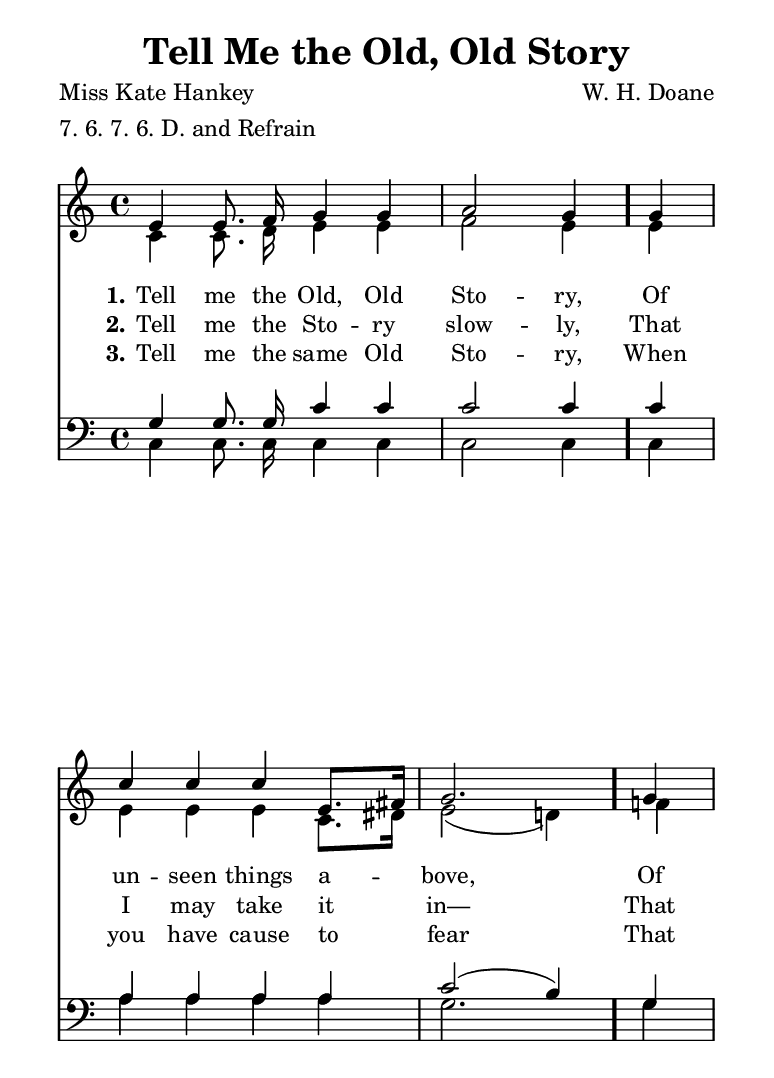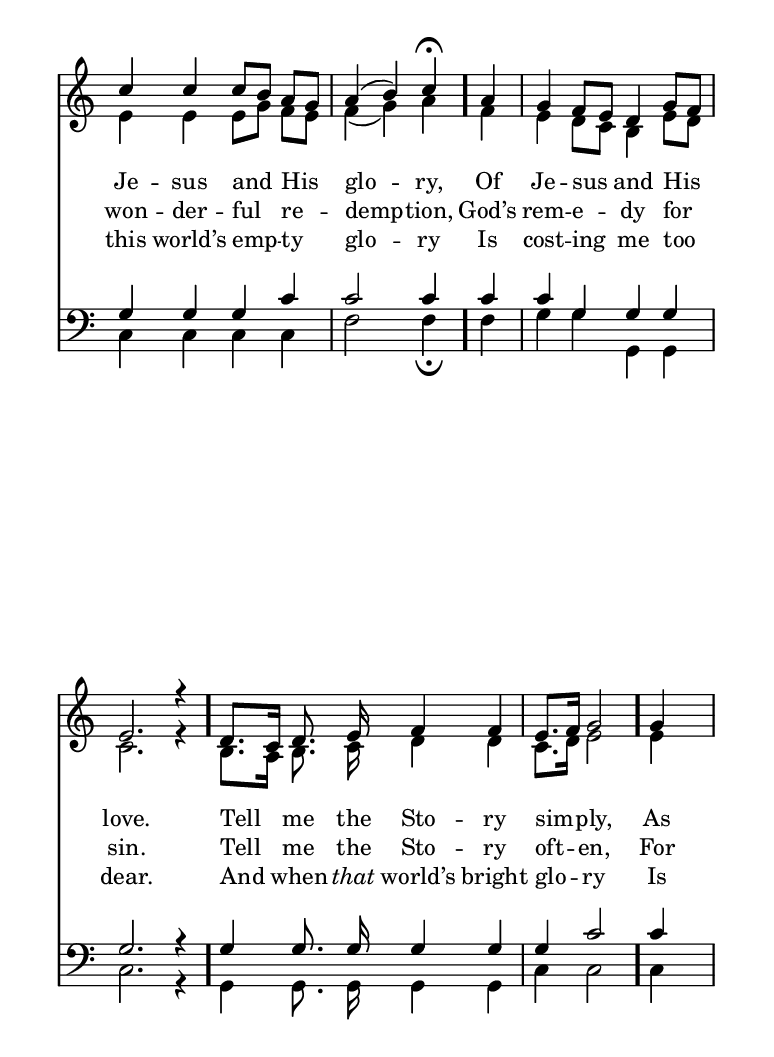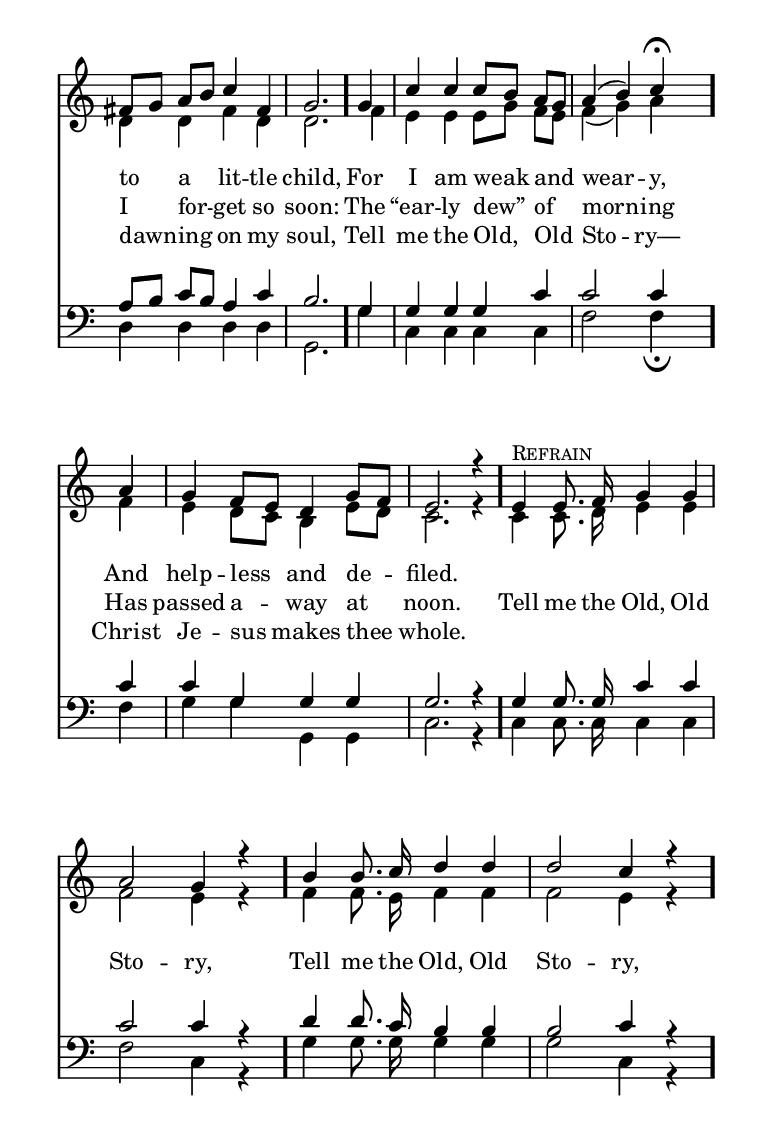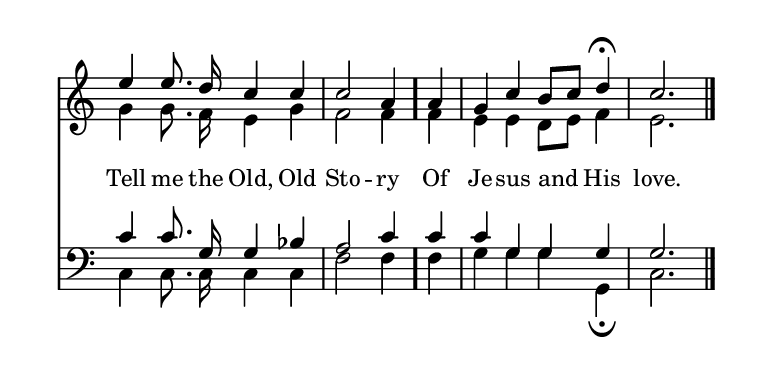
\include "common/global.ily"
\paper {
  \include "common/paper.ily"
  %ragged-bottom = ##t
  %ragged-last-bottom = ##t
  systems-per-page = ##f
  %page-count = ##f
}

\header{
  hymnnumber = "37"
  title = "Tell Me the Old, Old Story"
  tunename = ""
  meter = "7. 6. 7. 6. D. and Refrain"
  poet = "Miss Kate Hankey"
  composer = "W. H. Doane"
  %copyright = ""
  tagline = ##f
}

% for fermata in MIDI
ta = { \tempo 4=80 }
tb = { \tempo 4=32 }

patternAA = { \ta c4 c8. c16 c4 c4 | c2 c4 }
patternBA = { \ta c4 | c4 c4 c4 c8.[ c16] | c2. }
patternBB = { \ta c4 | c4 c4 c4 c8.[ c16] | c2( c4) }
patternBC = { \ta c4 | c4 c4 c4 c4        | c2( c4) }
patternBD = { \ta c4 | c4 c4 c4 c4        | c2.     }
patternCA = { \ta c4 | c4 c4 c8[ c8] c8[ c8] | c4( c4) \tb c4 \fermata }
patternCB = { \ta c4 | c4 c4 c4      c4      | c2      \tb c4 \fermata }
patternCC = { \ta c4 | c4 c4 c8[ c8] c8[ c8] | c4( c4) \tb c4          }
patternCD = { \ta c4 | c4 c4 c4      c4      | c2      \tb c4          }
patternDA = { \ta c4 | c4 c8[ c8] c4 c8[ c8] | c2. c4 }
patternDB = { \ta c4 | c4 c4      c4 c4      | c2. c4 }
patternEA = { \ta c8.[ c16] c8. c16 c4 c4 | c8.[ c16] c2 }
patternEB = { \ta c4        c8. c16 c4 c4 | c4        c2 }
patternFA = { \ta c4 | c8[ c8] c8[ c8] c4 c4 | c2. }
patternFB = { \ta c4 | c4      c4      c4 c4 | c2. }
patternGA = { \ta c4 c8. c16 c4 c4 | c2 c4 c4 }
patternGB = { \ta c4 c8. c16 c4 c4 | c2 c4 }
patternHA = { \ta c4 | c4 c4 c8[ c8] \tb c4 \fermata \ta | c2. c4 }
patternHB = { \ta c4 | c4 c4 c4      \tb c4 \fermata \ta | c2. c4 }
patternHC = { \ta c4 | c4 c4 c8[ c8] \tb c4          \ta | c2. c4 }
patternHD = { \ta c4 | c4 c4 c4      \tb c4          \ta | c2. c4 }

global = {
  \include "common/overrides.ily"
  \override Staff.TimeSignature.style = #'()
  \time 4/4
  \override Score.MetronomeMark.transparent = ##t % hide all fermata changes too
  \ta
  \key c \major
  %\partial 4
  \autoBeamOff
}

notesSoprano = {
\global
\relative c' {

  \changePitch \patternAA { e e f g g | a g }
  \changePitch \patternBA { g | c c c e, fis | g }
  \changePitch \patternCA { g | c c c b a g | a b c }
  \changePitch \patternDA { a | g f e d g f | e r }

  \changePitch \patternEA { d c d e f f | e f g }
  \changePitch \patternFA { g | fis g a b c fis, | g }
  \changePitch \patternCA { g | c c c b a g | a b c }
  \changePitch \patternDA { a | g f e d g f | e r }

  << s^\markup { \small \caps "Refrain" }
  \changePitch \patternGA { e e f g g | a g r } >>
  \changePitch \patternGA { b b c d d | d c r }
  \changePitch \patternGB { e e d c c | c a }
  \changePitch \patternHA { a | g c b c d | c }

  \bar "|."

}
}

notesAlto = {
\global
\relative e' {

  \changePitch \patternAA { c c d e e | f e }
  \changePitch \patternBB { e | e e e c dis | e d! }
  \changePitch \patternCC { f! | e e e g f e | f g a }
  \changePitch \patternDA { f | e d c b e d | c r }

  \changePitch \patternEA { b a b c d d | c d e }
  \changePitch \patternFB { e | d d fis d | d }
  \changePitch \patternCC { f | e e e g f e | f g a }
  \changePitch \patternDA { f | e d c b e d | c r }

  \changePitch \patternGA { c c d e e | f e r }
  \changePitch \patternGA { f f e f f | f e r }
  \changePitch \patternGB { g g f e g | f f }
  \changePitch \patternHC { f | e e d e f | e }

}
}

notesTenor = {
\global
\relative a {

  \changePitch \patternAA { g g g c c | c c }
  \changePitch \patternBC { c a a a a | c b }
  \changePitch \patternCD { g | g g g c | c c }
  \changePitch \patternDB { c | c g g g | g r }

  \changePitch \patternEB { g g g g g | g c }
  \changePitch \patternFA { c a b c b a c | b }
  \changePitch \patternCD { g | g g g c | c c }
  \changePitch \patternDB { c | c g g g | g r }

  \changePitch \patternGA { g g g c c | c c r }
  \changePitch \patternGA { d d c b b | b c r }
  \changePitch \patternGB { c c g g bes | a c }
  \changePitch \patternHD { c | c g g g | g }

}
}

notesBass = {
\global
\relative f {

  \changePitch \patternAA { c c c c c | c c }
  \changePitch \patternBD { c | a' a a a | g }
  \changePitch \patternCB { g | c, c c c | f f }
  \changePitch \patternDB { f | g g g, g | c r }

  \changePitch \patternEB { g g g g g | c c }
  \changePitch \patternFB { c | d d d d | g, }
  \changePitch \patternCB { g' | c, c c c | f f }
  \changePitch \patternDB { f | g g g, g | c r }

  \changePitch \patternGA { c c c c c | f c r }
  \changePitch \patternGA { g' g g g g | g c, r }
  \changePitch \patternGB { c c c c c | f f }
  \changePitch \patternHB { f | g g g g, | c }

}
}

Refrain = \lyricmode {

Tell me the Old, Old Sto -- ry, \bar "."
Tell me the Old, Old Sto -- ry, \bar "."
Tell me the Old, Old Sto -- ry \bar "."
Of Je -- sus and His love. \bar "."

}

wordsA = \lyricmode {
\set stanza = "1."

Tell me the Old, Old Sto -- ry, \bar "."
Of un -- seen things a -- bove, \bar "."
Of Je -- sus and His glo -- ry, \bar "."
Of Je -- sus and His love. \bar "."
Tell me the Sto -- ry sim -- ply, \bar "."
As to a lit -- tle child, \bar "."
For I am weak and wear -- y, \bar "."
And help -- less and de -- filed. \bar "."

}

wordsB = \lyricmode {
\set stanza = "2."

Tell me the Sto -- ry slow -- ly,
That I may take it in—
That won -- der -- ful re -- demp -- tion,
God’s rem -- e -- dy for sin.
Tell me the Sto -- ry oft -- en,
For I for -- get so soon:
The “ear -- ly dew” of morn -- ing
Has passed a -- way at noon.

\Refrain

}

wordsC = \lyricmode {
\set stanza = "3."

Tell me the same Old Sto -- ry,
When you have cause to fear
That this world’s emp -- ty glo -- ry
Is cost -- ing me too dear.
And when { \italicsOn } that { \italicsOff } world’s bright glo -- ry
Is dawn -- ing on my soul,
Tell me the Old, Old Sto -- ry—
Christ Je -- sus makes thee whole.

}

\score {
  \context ChoirStaff <<
    \context Staff = upper <<
      \set ChoirStaff.systemStartDelimiter = #'SystemStartBar
      \context Voice  = sopranos { \voiceOne << \notesSoprano >> }
      \context Voice  = altos { \voiceTwo << \notesAlto >> }
      \context Lyrics = one   \lyricsto sopranos \wordsA
      \context Lyrics = two   \lyricsto sopranos \wordsB
      \context Lyrics = three \lyricsto sopranos \wordsC
    >>
    \context Staff = men <<
      \clef bass
      \context Voice  = tenors { \voiceOne << \notesTenor >> }
      \context Voice  = basses { \voiceTwo << \notesBass >> }
    >>
  >>
  \layout {
    \include "common/layout.ily"
  }
  \midi{
    \include "common/midi.ily"
  }
}

\version "2.18.0"  % necessary for upgrading to future LilyPond versions.

% vi:set et ts=2 sw=2 ai nocindent syntax=lilypond
